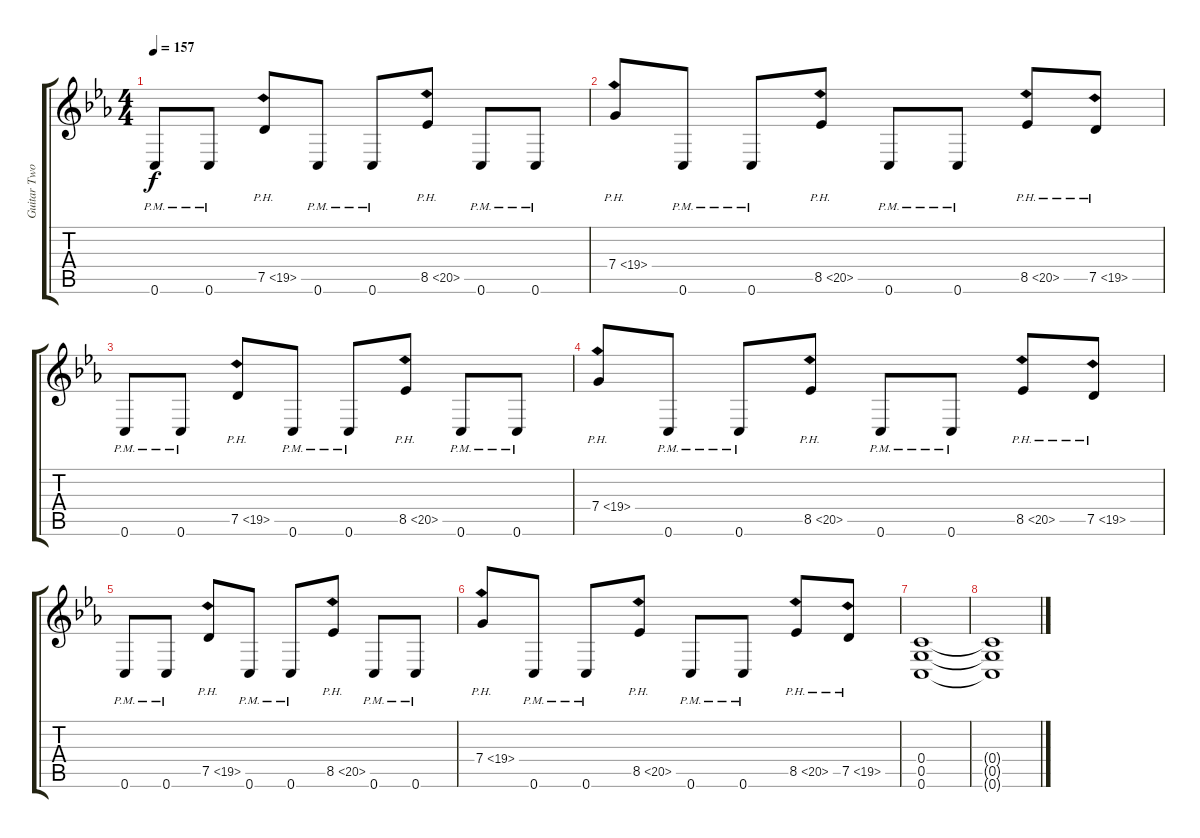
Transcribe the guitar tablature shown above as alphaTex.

\track ("Guitar Two" "Guitar Two") {instrument distortionguitar}
\staff {score tabs}
\tuning (E4 C4 G3 C3 G2 C2) {hide}
\ts (4 4)
\tempo 157
\clef g2
\ks cminor
0.6{pm}.8{dy f} 0.6{pm}.8 7.5{ph 12}.8 0.6{pm}.8 0.6{pm}.8 8.5{ph 12}.8 0.6{pm}.8 0.6{pm}.8 |
7.4{ph 12}.8 0.6{pm}.8 0.6{pm}.8 8.5{ph 12}.8 0.6{pm}.8 0.6{pm}.8 8.5{ph 12}.8 7.5{ph 12}.8 |
0.6{pm}.8 0.6{pm}.8 7.5{ph 12}.8 0.6{pm}.8 0.6{pm}.8 8.5{ph 12}.8 0.6{pm}.8 0.6{pm}.8 |
7.4{ph 12}.8 0.6{pm}.8 0.6{pm}.8 8.5{ph 12}.8 0.6{pm}.8 0.6{pm}.8 8.5{ph 12}.8 7.5{ph 12}.8 |
0.6{pm}.8 0.6{pm}.8 7.5{ph 12}.8 0.6{pm}.8 0.6{pm}.8 8.5{ph 12}.8 0.6{pm}.8 0.6{pm}.8 |
7.4{ph 12}.8 0.6{pm}.8 0.6{pm}.8 8.5{ph 12}.8 0.6{pm}.8 0.6{pm}.8 8.5{ph 12}.8 7.5{ph 12}.8 |
(0.4 0.5 0.6).1 |
(0.4{t} 0.5{t} 0.6{t}).1
